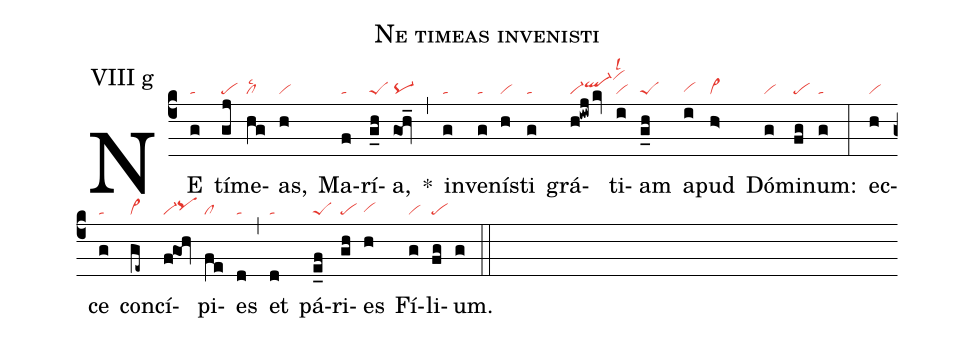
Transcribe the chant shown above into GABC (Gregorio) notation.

name: Ne timeas invenisti;
annotation: VIII g;
mode: 8;
nabc-lines: 1;
%%
(c4)
NE(g|ta) tí(gj|pe)me(hg|cllsc2)as,(h|vi) Ma(f|ta)rí(g_h|peS)a,(gOh_|pq-) *(,)
in(g|ta)ve(g|ta)ní(h|vi)sti(g|ta) grá(h!iwj/kv|vi-ql-hivihllsl2)ti(i|vi)am(g_h|peS) a(i|vihg)pud(h>|vi>) Dó(g|vi)mi(fg|pe)num:(g|ta) (:)
ec(h|vi)ce(g|ta) con(ge~|vi>)cí(fgOh|vi-pqhh)pi(fe|cl)es(d|ta) (,)
et(d|ta) pá(e_f|peS)ri(gh|pe)es(h|vihg) Fí(g|vi)li(fg|pe)um.(g) (::)
